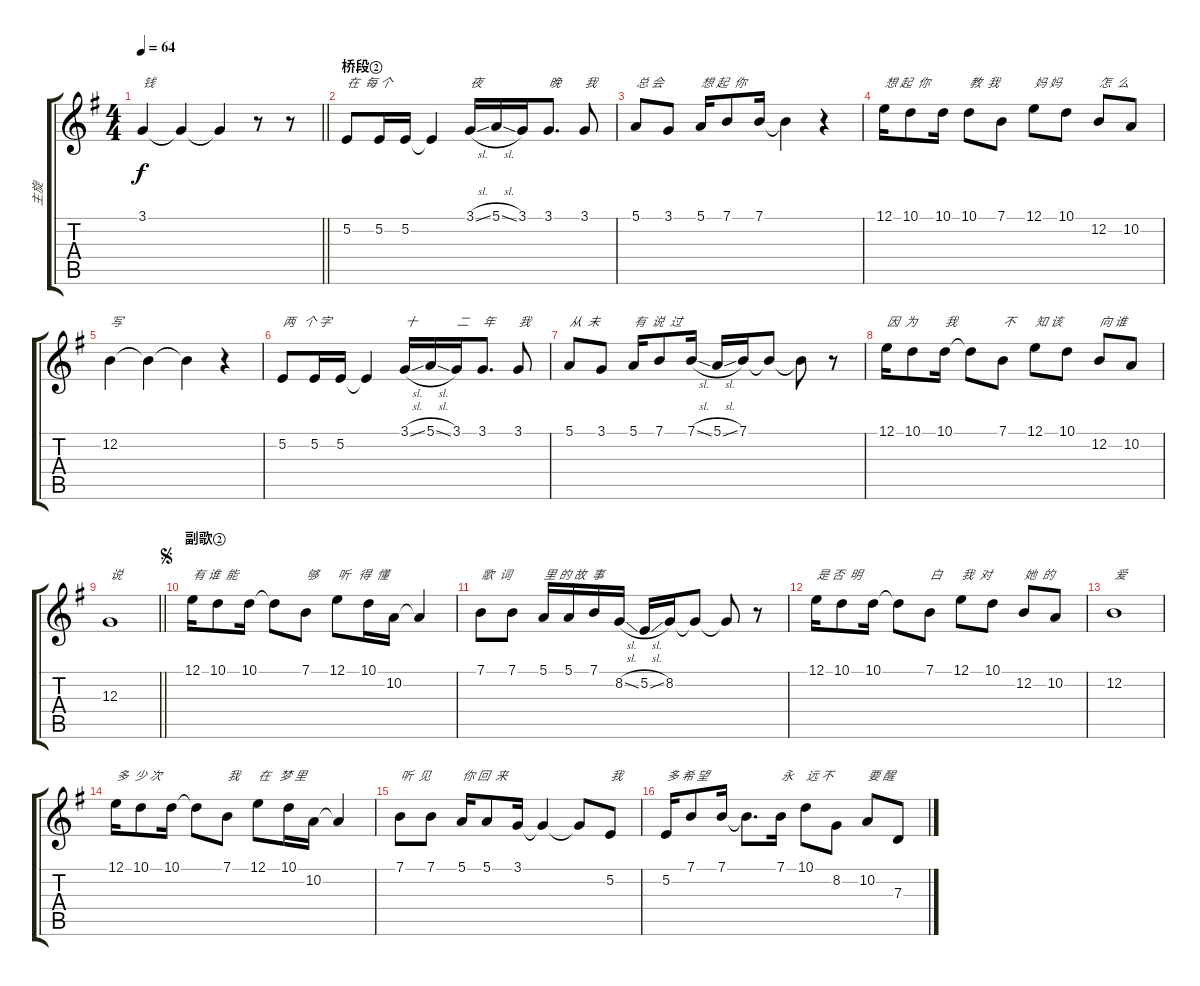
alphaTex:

\track ("主旋" "主旋") {instrument harmonica}
\staff {score tabs}
\tuning (E4 B3 G3 D3 A2 E2) {hide}
\ts (4 4)
\tempo 64
\clef g2
\barLineRight lightlight
\ks g
3.1.4{txt "钱" dy f} 3.1{t}.4 3.1{t}.4 r.8 r.8 |
\section ("" "桥段②")
5.2.8{txt "在  每 个"} 5.2.16 5.2.16 5.2{t}.4 3.1{sl}.16{txt "夜"} 5.1{sl}.16 3.1.16 3.1.8{d txt "晚"} 3.1.8{txt "我"} |
5.1.8{txt "总 会"} 3.1.8 5.1.16{txt "想 起  你"} 7.1.8 7.1.16 7.1{t}.4 r.4 |
12.1.16{txt "想 起  你 "} 10.1.8 10.1.16 10.1.8{txt "教  我"} 7.1.8 12.1.8{txt "妈 妈"} 10.1.8 12.2.8{txt "怎  么 "} 10.2.8 |
12.2.4{txt "写"} 12.2{t}.4 12.2{t}.4 r.4 |
5.2.8{txt "两   个 字"} 5.2.16 5.2.16 5.2{t}.4 3.1{sl}.16{txt "十"} 5.1{sl}.16 3.1.16{txt "二"} 3.1.8{d txt "年"} 3.1.8{txt "我"} |
5.1.8{txt "从  未"} 3.1.8 5.1.16{txt "有  说  过"} 7.1.8 7.1{sl}.16 5.1{sl}.16 7.1.16 7.1{t}.8 7.1{t}.8 r.8 |
12.1.16{txt "因  为"} 10.1.8 10.1.16{txt "我"} 10.1{t}.8 7.1.8{txt "不"} 12.1.8{txt "知 该"} 10.1.8 12.2.8{txt "向 谁"} 10.2.8 |
\barLineRight lightlight
12.3.1{txt "说"} |
\section ("" "副歌②")
\jump segno
12.1.16{txt "有 谁  能"} 10.1.8 10.1.16 10.1{t}.8 7.1.8{txt "够"} 12.1.8{txt "听   得  懂"} 10.1.16 10.2.16 10.2{t}.4 |
7.1.8{txt "歌  词"} 7.1.8 5.1.16{txt "里 的 故  事"} 5.1.16 7.1.16 8.2{sl}.16 5.2{sl}.16 8.2.16 8.2{t}.8 8.2{t}.8 r.8 |
12.1.16{txt "是 否  明"} 10.1.8 10.1.16 10.1{t}.8 7.1.8{txt "白 "} 12.1.8{txt "我  对"} 10.1.8 12.2.8{txt "她  的"} 10.2.8 |
12.2.1{txt "爱"} |
12.1.16{txt "多  少 次"} 10.1.8 10.1.16 10.1{t}.8 7.1.8{txt "我"} 12.1.8{txt "在   梦 里"} 10.1.16 10.2.16 10.2{t}.4 |
7.1.8{txt "听  见"} 7.1.8 5.1.16{txt "你 回  来"} 5.1.8 3.1.16 3.1{t}.4 3.1{t}.8 5.2.8{txt "我"} |
5.2.16{txt "多 希 望"} 7.1.8 7.1.16 7.1{t}.8{d} 7.1.16{txt "永"} 10.1.8{txt "远 不"} 8.2.8 10.2.8{txt "要 醒"} 7.3.8
